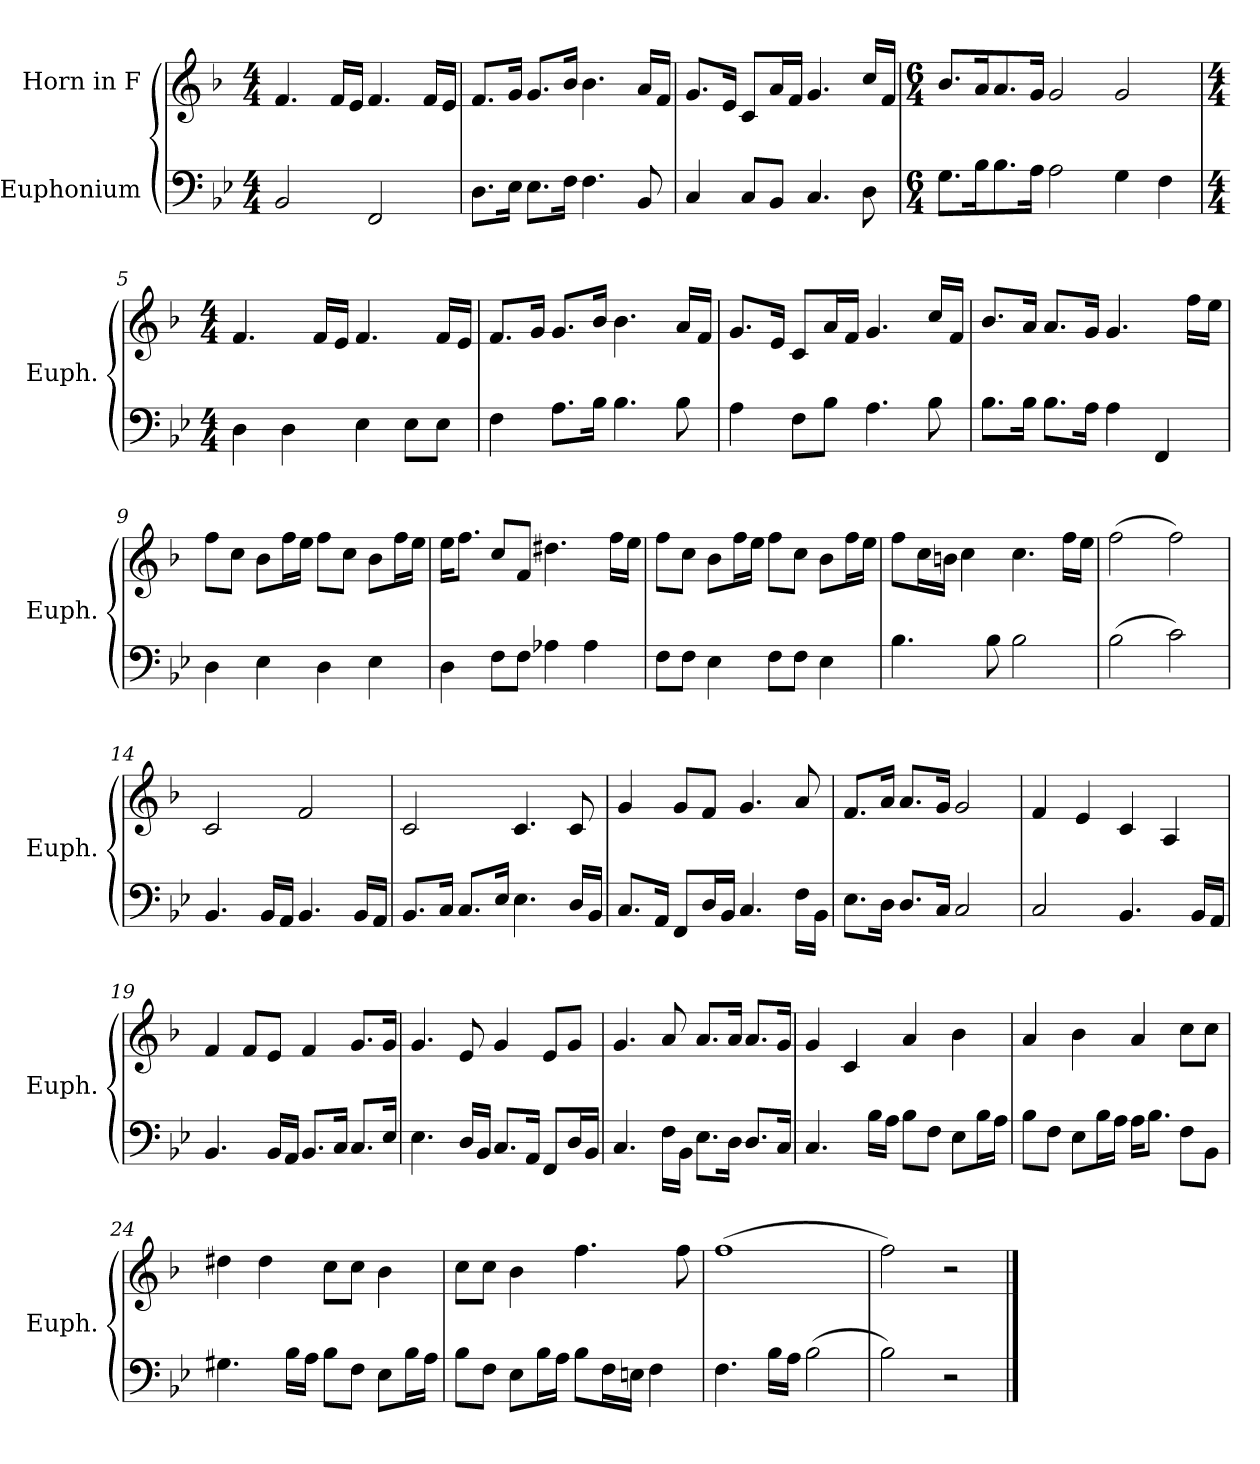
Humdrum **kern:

**kern	**kern
*part2	*part1
*staff2	*staff1
*I"Euphonium	*I"Horn in F
*I'Euph.	*
*clefF4	*clefG2
*	*ITrd4c7
*k[b-e-]	*k[b-e-]
*M4/4	*M4/4
*MM60	*MM60
=1	=1
2BB-/	4.B-/
.	16B-/LL
.	16A/JJ
2FF/	4.B-/
.	16B-/LL
.	16A/JJ
=2	=2
8.D\L	8.B-/L
16E-\Jk	16c/Jk
8.E-\L	8.c/L
16F\Jk	16e-/Jk
4.F\	4.e-\
8BB-/	16d/LL
.	16B-/JJ
=3	=3
4C/	8.c/L
.	16A/Jk
8C/L	8F/L
8BB-/J	16d/L
.	16B-/JJ
4.C/	4.c/
8D\	16f/LL
.	16B-/JJ
=4	=4
*M6/4	*M6/4
8.G\L	8.e-/L
16B-\K	16d/K
8.B-\	8.d/
16A\Jk	16c/Jk
2A\	2c/
4G\	2c/
4F\	.
=5	=5
*M4/4	*M4/4
4D\	4.B-/
4D\	.
.	16B-/LL
.	16A/JJ
4E-\	4.B-/
8E-\L	.
8E-\J	16B-/LL
.	16A/JJ
!!LO:LB:g=z
=6	=6
4F\	8.B-/L
.	16c/Jk
8.A\L	8.c/L
16B-\Jk	16e-/Jk
4.B-\	4.e-\
8B-\	16d/LL
.	16B-/JJ
=7	=7
4A\	8.c/L
.	16A/Jk
8F\L	8F/L
8B-\J	16d/L
.	16B-/JJ
4.A\	4.c/
8B-\	16f/LL
.	16B-/JJ
=8	=8
8.B-\L	8.e-/L
16B-\Jk	16d/Jk
8.B-\L	8.d/L
16A\Jk	16c/Jk
4A\	4.c/
4FF/	.
.	16b-\LL
.	16a\JJ
=9	=9
4D\	8b-\L
.	8f\J
4E-\	8e-\L
.	16b-\L
.	16a\JJ
4D\	8b-\L
.	8f\J
4E-\	8e-\L
.	16b-\L
.	16a\JJ
=10	=10
4D\	16a\KL
.	8.b-\J
8F\L	8f/L
8F\J	8B-/J
4A-X\	4.g#X\
4A-\	.
.	16b-\LL
.	16a\JJ
!!LO:LB:g=z
=11	=11
8F\L	8b-\L
8F\J	8f\J
4E-\	8e-\L
.	16b-\L
.	16a\JJ
8F\L	8b-\L
8F\J	8f\J
4E-\	8e-\L
.	16b-\L
.	16a\JJ
=12	=12
4.B-\	8b-\L
.	16f\L
.	16en\JJ
.	4f\
8B-\	.
2B-\	4.f\
.	16b-\LL
.	16a\JJ
=13	=13
(2B-\	(2b-\
2c\)	2b-\)
=14	=14
4.BB-/	2F/
16BB-/LL	.
16AA/JJ	.
4.BB-/	2B-/
16BB-/LL	.
16AA/JJ	.
=15	=15
8.BB-/L	2F/
16C/Jk	.
8.C/L	.
16E-/Jk	.
4.E-\	4.F/
16D/LL	8F/
16BB-/JJ	.
=16	=16
8.C/L	4c/
16AA/Jk	.
8FF/L	8c/L
16D/L	8B-/J
16BB-/JJ	.
4.C/	4.c/
16F\LL	8d/
16BB-\JJ	.
!!LO:LB:g=z
=17	=17
8.E-\L	8.B-/L
16D\Jk	16d/Jk
8.D/L	8.d/L
16C/Jk	16c/Jk
2C/	2c/
=18	=18
2C/	4B-/
.	4A/
4.BB-/	4F/
.	4D/
16BB-/LL	.
16AA/JJ	.
=19	=19
4.BB-/	4B-/
.	8B-/L
16BB-/LL	8A/J
16AA/JJ	.
8.BB-/L	4B-/
16C/Jk	.
8.C/L	8.c/L
16E-/Jk	16c/Jk
=20	=20
4.E-\	4.c/
16D/LL	8A/
16BB-/JJ	.
8.C/L	4c/
16AA/Jk	.
8FF/L	8A/L
16D/L	8c/J
16BB-/JJ	.
=21	=21
4.C/	4.c/
16F\LL	8d/
16BB-\JJ	.
8.E-\L	8.d/L
16D\Jk	16d/Jk
8.D/L	8.d/L
16C/Jk	16c/Jk
=22	=22
4.C/	4c/
.	4F/
16B-\LL	.
16A\JJ	.
8B-\L	4d/
8F\J	.
8E-\L	4e-\
16B-\L	.
16A\JJ	.
!!LO:LB:g=z
=23	=23
8B-\L	4d/
8F\J	.
8E-\L	4e-\
16B-\L	.
16A\JJ	.
16A\KL	4d/
8.B-\J	.
8F\L	8f\L
8BB-\J	8f\J
=24	=24
4.G#X\	4g#X\
.	4g#\
16B-\LL	.
16A\JJ	.
8B-\L	8f\L
8F\J	8f\J
8E-\L	4e-\
16B-\L	.
16A\JJ	.
=25	=25
8B-\L	8f\L
8F\J	8f\J
8E-\L	4e-\
16B-\L	.
16A\JJ	.
8B-\L	4.b-\
16F\L	.
16En\JJ	.
4F\	.
.	8b-\
=26	=26
4.F\	(1b-
16B-\LL	.
16A\JJ	.
(2B-\	.
=27	=27
2B-\)	2b-\)
2r	2r
==	==
*-	*-
